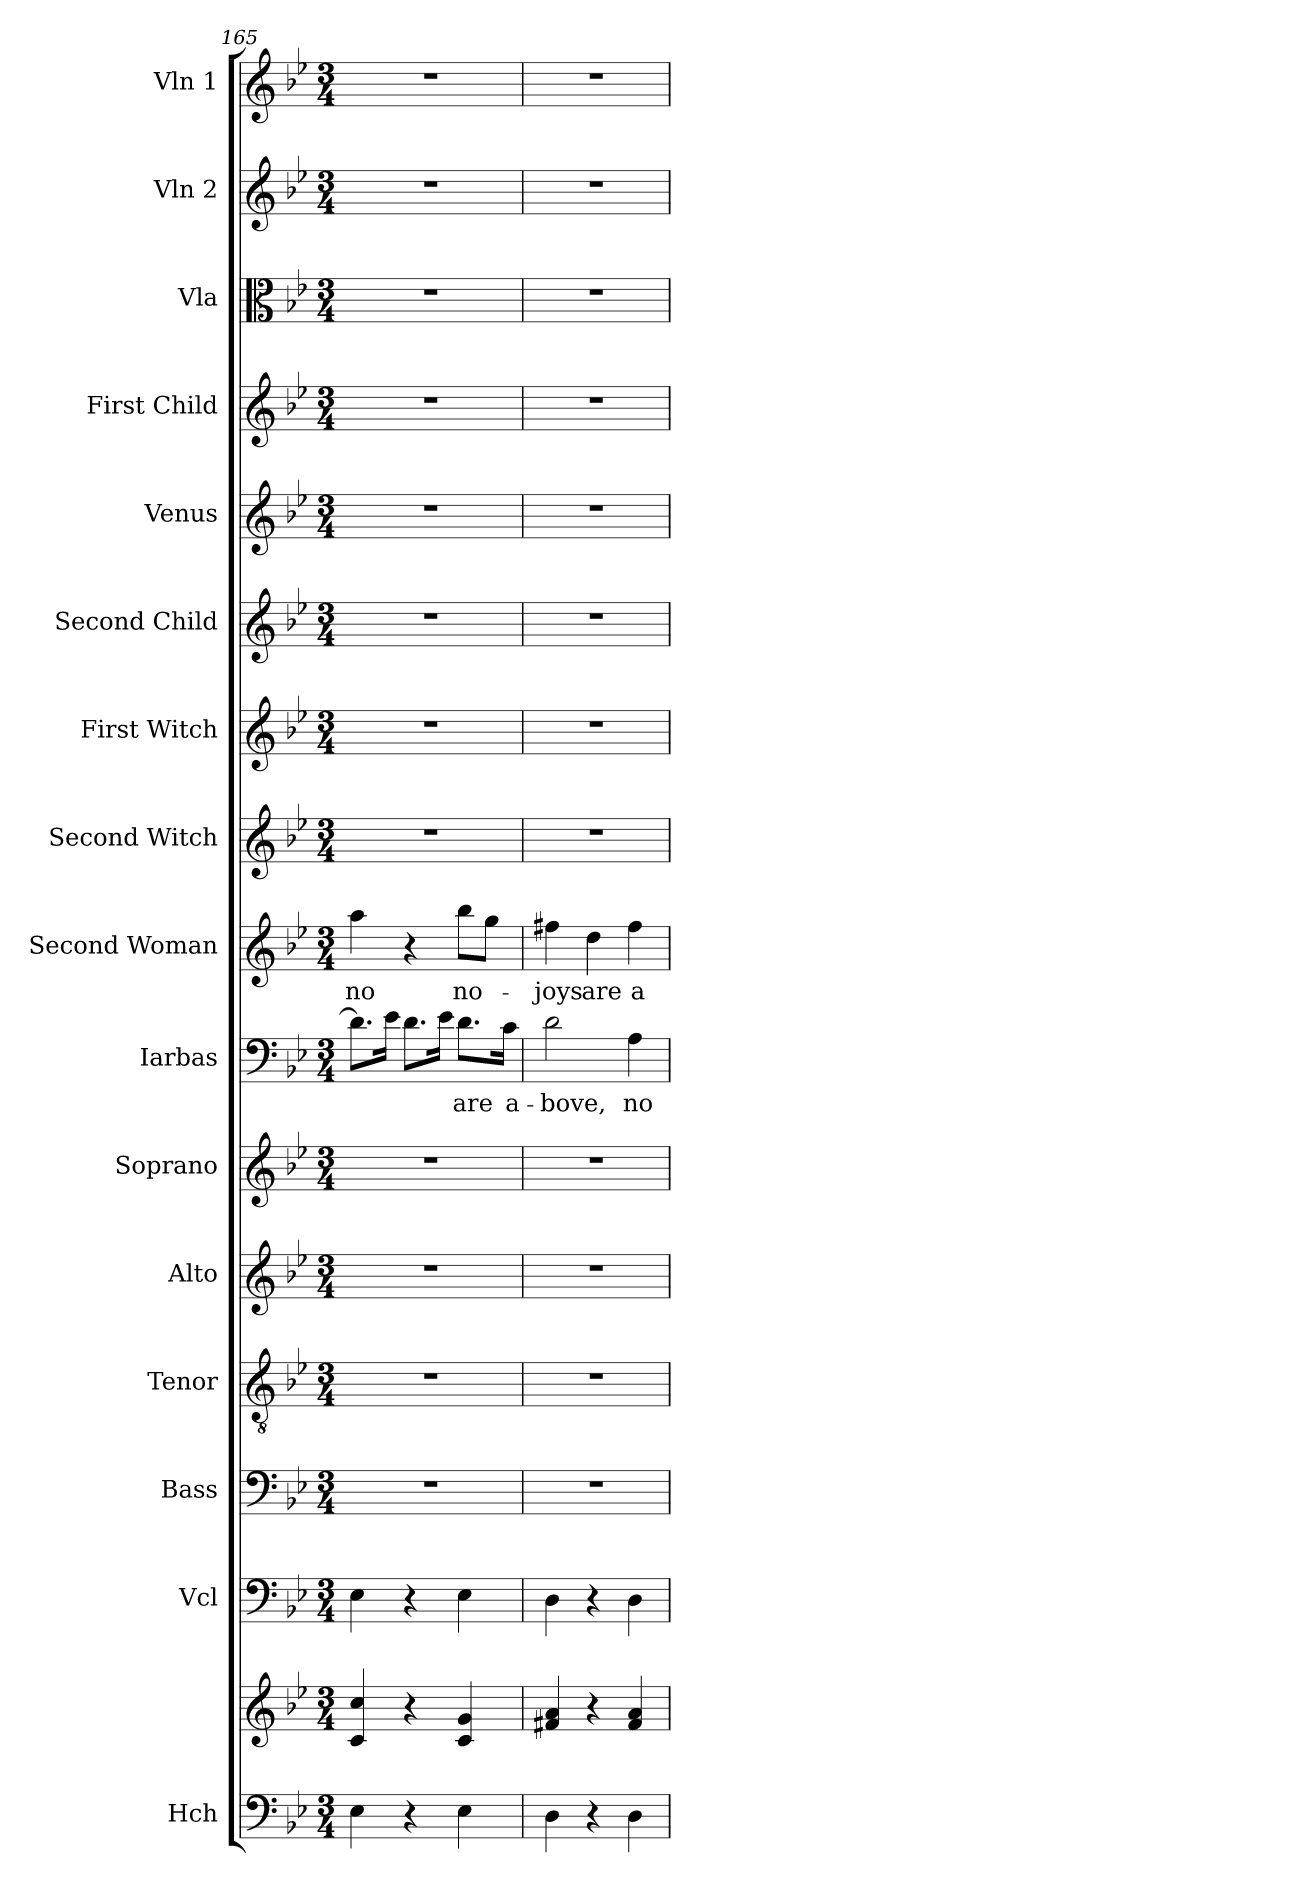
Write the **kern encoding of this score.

**kern	**kern	**kern	**kern	**kern	**kern	**kern	**kern	**text	**kern	**text	**kern	**kern	**kern	**kern	**kern	**kern	**kern	**kern
*part16	*part16	*part15	*part14	*part13	*part12	*part11	*part10	*part10	*part9	*part9	*part8	*part7	*part6	*part5	*part4	*part3	*part2	*part1
*staff17	*staff16	*staff15	*staff14	*staff13	*staff12	*staff11	*staff10	*staff10	*staff9	*staff9	*staff8	*staff7	*staff6	*staff5	*staff4	*staff3	*staff2	*staff1
*I"Hch	*	*I"Vcl	*I"Bass	*I"Tenor	*I"Alto	*I"Soprano	*I"Iarbas	*	*I"Second Woman	*	*I"Second Witch	*I"First Witch	*I"Second Child	*I"Venus	*I"First Child	*I"Vla	*I"Vln 2	*I"Vln 1
*I'Hch.	*	*I'Vc.	*I'B.	*I'T.	*I'A.	*I'S.	*I'I.	*	*I'2W	*	*I'W2.	*I'W1	*I'C2.	*I'V.	*I'C1	*I'Vla.	*I'Vln.	*I'Vln.
*clefF4	*clefG2	*clefF4	*clefF4	*clefGv2	*clefG2	*clefG2	*clefF4	*	*clefG2	*	*clefG2	*clefG2	*clefG2	*clefG2	*clefG2	*clefC3	*clefG2	*clefG2
*k[b-e-]	*k[b-e-]	*k[b-e-]	*k[b-e-]	*k[b-e-]	*k[b-e-]	*k[b-e-]	*k[b-e-]	*	*k[b-e-]	*	*k[b-e-]	*k[b-e-]	*k[b-e-]	*k[b-e-]	*k[b-e-]	*k[b-e-]	*k[b-e-]	*k[b-e-]
*M3/4	*M3/4	*M3/4	*M3/4	*M3/4	*M3/4	*M3/4	*M3/4	*	*M3/4	*	*M3/4	*M3/4	*M3/4	*M3/4	*M3/4	*M3/4	*M3/4	*M3/4
=165	=165	=165	=165	=165	=165	=165	=165	=165	=165	=165	=165	=165	=165	=165	=165	=165	=165	=165
!	!	!	!	!	!	!	!	!	!	!LO:LY:b	!	!	!	!	!	!	!	!
4E-\	4c/ 4cc/	4E-\	2.r	2.r	2.r	2.r	8.d\L]	.	4aa\	no	2.r	2.r	2.r	2.r	2.r	2.r	2.r	2.r
.	.	.	.	.	.	.	16e-\Jk	.	.	.	.	.	.	.	.	.	.	.
4r	4r	4r	.	.	.	.	8.d\L	.	4r	.	.	.	.	.	.	.	.	.
.	.	.	.	.	.	.	16e-\Jk	.	.	.	.	.	.	.	.	.	.	.
!	!	!	!	!	!	!	!	!LO:LY:b	!	!LO:LY:b	!	!	!	!	!	!	!	!
4E-\	4c/ 4g/	4E-\	.	.	.	.	8.d\L	-are	8bb-\L	no-	.	.	.	.	.	.	.	.
.	.	.	.	.	.	.	.	.	8gg\J	.	.	.	.	.	.	.	.	.
!	!	!	!	!	!	!	!	!LO:LY:b	!	!	!	!	!	!	!	!	!	!
.	.	.	.	.	.	.	16c\Jk	a-	.	.	.	.	.	.	.	.	.	.
=166	=166	=166	=166	=166	=166	=166	=166	=166	=166	=166	=166	=166	=166	=166	=166	=166	=166	=166
!	!	!	!	!	!	!	!	!LO:LY:b	!	!LO:LY:b	!	!	!	!	!	!	!	!
4D\	4f#X/ 4a/	4D\	2.r	2.r	2.r	2.r	2d\	-bove,	4ff#X\	-joys	2.r	2.r	2.r	2.r	2.r	2.r	2.r	2.r
!	!	!	!	!	!	!	!	!	!	!LO:LY:b	!	!	!	!	!	!	!	!
4r	4r	4r	.	.	.	.	.	.	4dd\	are	.	.	.	.	.	.	.	.
!	!	!	!	!	!	!	!	!LO:LY:b	!	!LO:LY:b	!	!	!	!	!	!	!	!
4D\	4f#/ 4a/	4D\	.	.	.	.	4A\	no	4ff#\	a-	.	.	.	.	.	.	.	.
=	=	=	=	=	=	=	=	=	=	=	=	=	=	=	=	=	=	=
*-	*-	*-	*-	*-	*-	*-	*-	*-	*-	*-	*-	*-	*-	*-	*-	*-	*-	*-
